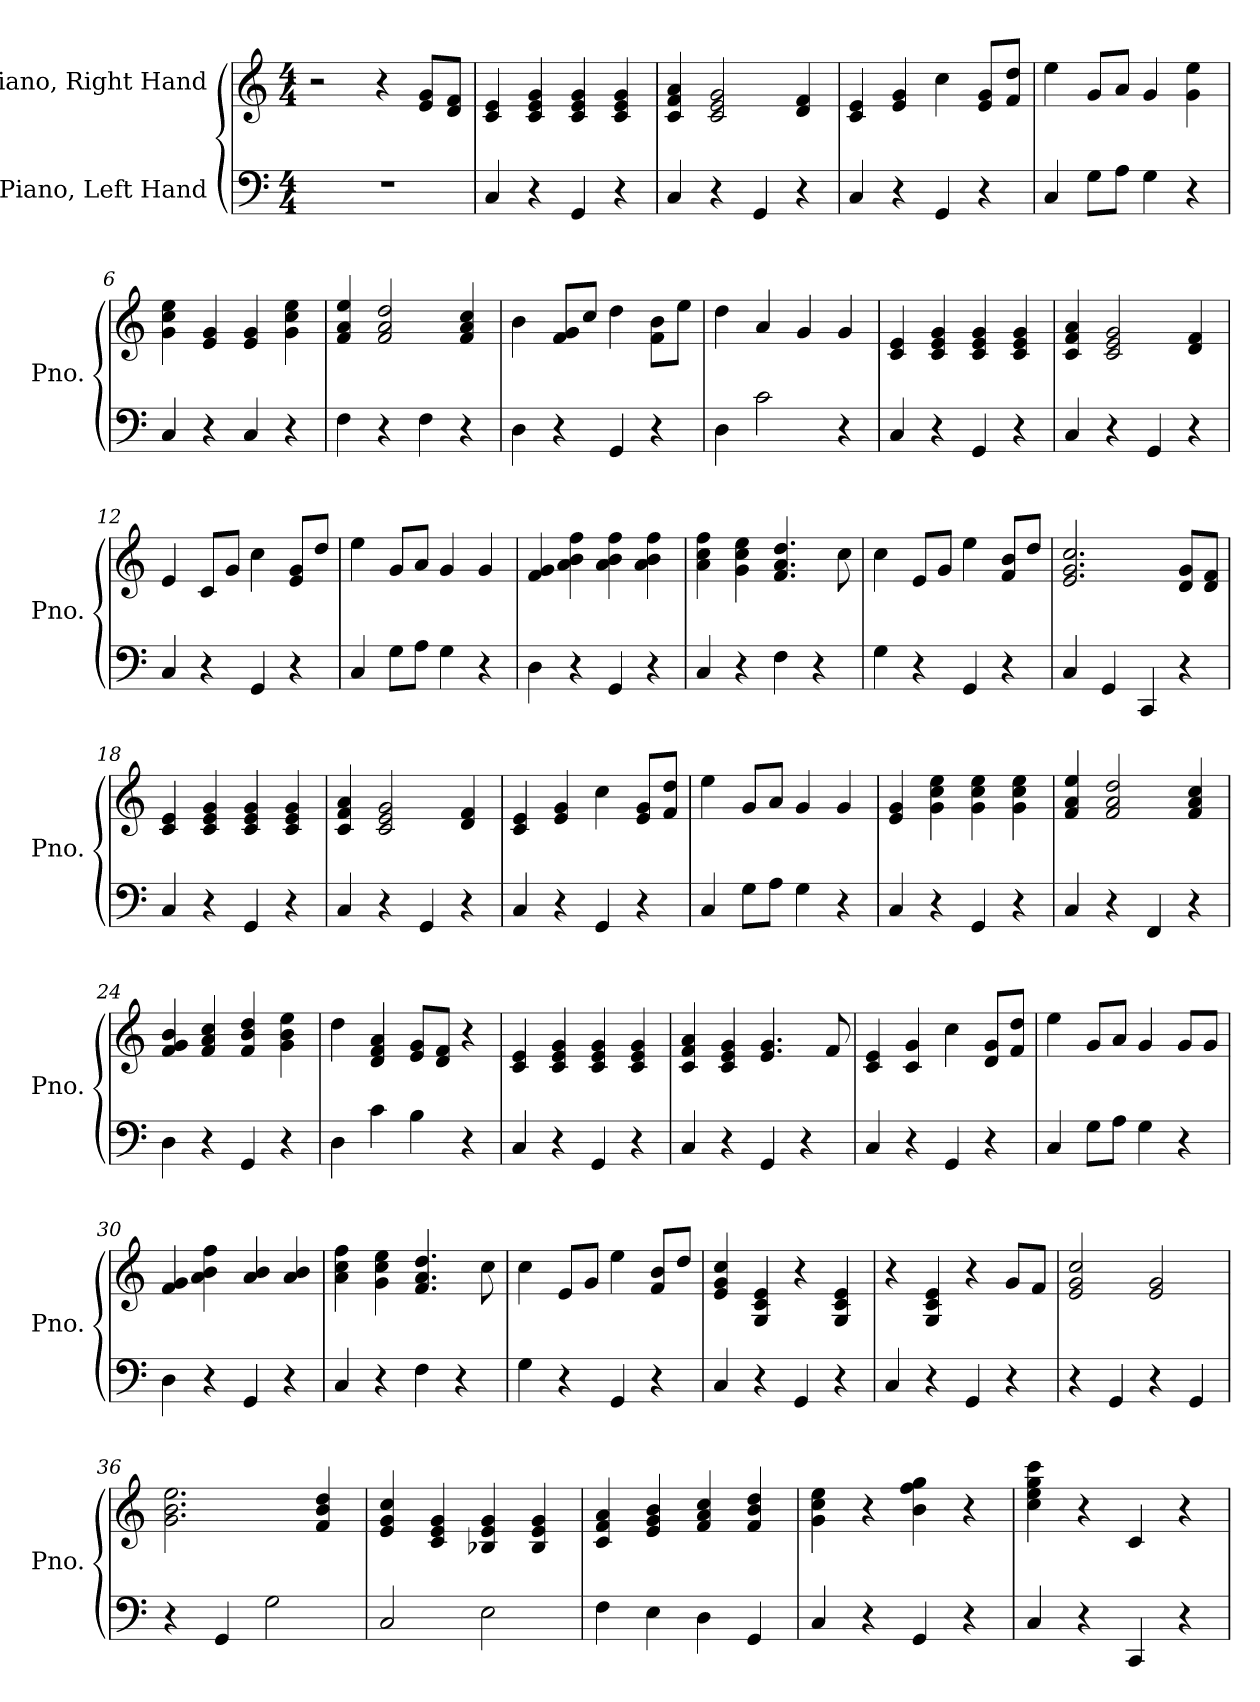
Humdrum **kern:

**kern	**kern
*part2	*part1
*staff2	*staff1
*I"Piano, Left Hand	*I"Piano, Right Hand
*I'Pno.	*I'Pno.
*clefF4	*clefG2
*k[]	*k[]
*M4/4	*M4/4
*MM100	*MM100
=1	=1
1r	2r
.	4r
.	8e/ 8g/L
.	8d/ 8f/J
=2	=2
4C/	4c/ 4e/
4r	4c/ 4e/ 4g/
4GG/	4c/ 4e/ 4g/
4r	4c/ 4e/ 4g/
=3	=3
4C/	4c/ 4f/ 4a/
4r	2c/ 2e/ 2g/
4GG/	.
4r	4d/ 4f/
=4	=4
4C/	4c/ 4e/
4r	4e/ 4g/
4GG/	4cc\
4r	8e/ 8g/L
.	8f/ 8dd/J
=5	=5
4C/	4ee\
8G\L	8g/L
8A\J	8a/J
4G\	4g/
4r	4g\ 4ee\
=6	=6
4C/	4g\ 4cc\ 4ee\
4r	4e/ 4g/
4C/	4e/ 4g/
4r	4g\ 4cc\ 4ee\
!!LO:LB:g=z
=7	=7
4F\	4f/ 4a/ 4ee/
4r	2f/ 2a/ 2dd/
4F\	.
4r	4f/ 4a/ 4cc/
=8	=8
4D\	4b\
4r	8f/ 8g/L
.	8cc/J
4GG/	4dd\
4r	8f\ 8b\L
.	8ee\J
=9	=9
4D\	4dd\
2c\	4a/
.	4g/
4r	4g/
=10	=10
4C/	4c/ 4e/
4r	4c/ 4e/ 4g/
4GG/	4c/ 4e/ 4g/
4r	4c/ 4e/ 4g/
=11	=11
4C/	4c/ 4f/ 4a/
4r	2c/ 2e/ 2g/
4GG/	.
4r	4d/ 4f/
=12	=12
4C/	4e/
4r	8c/L
.	8g/J
4GG/	4cc\
4r	8e/ 8g/L
.	8dd/J
=13	=13
4C/	4ee\
8G\L	8g/L
8A\J	8a/J
4G\	4g/
4r	4g/
!!LO:LB:g=z
=14	=14
4D\	4f/ 4g/
4r	4a\ 4b\ 4ff\
4GG/	4a\ 4b\ 4ff\
4r	4a\ 4b\ 4ff\
=15	=15
4C/	4a\ 4cc\ 4ff\
4r	4g\ 4cc\ 4ee\
4F\	4.f/ 4.a/ 4.dd/
4r	.
.	8cc\
=16	=16
4G\	4cc\
4r	8e/L
.	8g/J
4GG/	4ee\
4r	8f/ 8b/L
.	8dd/J
=17	=17
4C/	2.e/ 2.g/ 2.cc/
4GG/	.
4CC/	.
4r	8d/ 8g/L
.	8d/ 8f/J
=18	=18
4C/	4c/ 4e/
4r	4c/ 4e/ 4g/
4GG/	4c/ 4e/ 4g/
4r	4c/ 4e/ 4g/
=19	=19
4C/	4c/ 4f/ 4a/
4r	2c/ 2e/ 2g/
4GG/	.
4r	4d/ 4f/
=20	=20
4C/	4c/ 4e/
4r	4e/ 4g/
4GG/	4cc\
4r	8e/ 8g/L
.	8f/ 8dd/J
!!LO:LB:g=z
=21	=21
4C/	4ee\
8G\L	8g/L
8A\J	8a/J
4G\	4g/
4r	4g/
=22	=22
4C/	4e/ 4g/
4r	4g\ 4cc\ 4ee\
4GG/	4g\ 4cc\ 4ee\
4r	4g\ 4cc\ 4ee\
=23	=23
4C/	4f/ 4a/ 4ee/
4r	2f/ 2a/ 2dd/
4FF/	.
4r	4f/ 4a/ 4cc/
=24	=24
4D\	4f/ 4g/ 4b/
4r	4f/ 4a/ 4cc/
4GG/	4f/ 4b/ 4dd/
4r	4g\ 4b\ 4ee\
=25	=25
4D\	4dd\
4c\	4d/ 4f/ 4a/
4B\	8e/ 8g/L
.	8d/ 8f/J
4r	4r
=26	=26
4C/	4c/ 4e/
4r	4c/ 4e/ 4g/
4GG/	4c/ 4e/ 4g/
4r	4c/ 4e/ 4g/
=27	=27
4C/	4c/ 4f/ 4a/
4r	4c/ 4e/ 4g/
4GG/	4.e/ 4.g/
4r	.
.	8f/
!!LO:LB:g=z
=28	=28
4C/	4c/ 4e/
4r	4c/ 4g/
4GG/	4cc\
4r	8d/ 8g/L
.	8f/ 8dd/J
=29	=29
4C/	4ee\
8G\L	8g/L
8A\J	8a/J
4G\	4g/
4r	8g/L
.	8g/J
=30	=30
4D\	4f/ 4g/
4r	4a\ 4b\ 4ff\
4GG/	4a/ 4b/
4r	4a/ 4b/
=31	=31
4C/	4a\ 4cc\ 4ff\
4r	4g\ 4cc\ 4ee\
4F\	4.f/ 4.a/ 4.dd/
4r	.
.	8cc\
=32	=32
4G\	4cc\
4r	8e/L
.	8g/J
4GG/	4ee\
4r	8f/ 8b/L
.	8dd/J
=33	=33
4C/	4e/ 4g/ 4cc/
4r	4G/ 4c/ 4e/
4GG/	4r
4r	4G/ 4c/ 4e/
=34	=34
4C/	4r
4r	4G/ 4c/ 4e/
4GG/	4r
4r	8g/L
.	8f/J
!!LO:LB:g=z
=35	=35
4r	2e/ 2g/ 2cc/
4GG/	.
4r	2e/ 2g/
4GG/	.
=36	=36
4r	2.g\ 2.b\ 2.ee\
4GG/	.
2G\	.
.	4f/ 4b/ 4dd/
=37	=37
2C/	4e/ 4g/ 4cc/
.	4c/ 4e/ 4g/
2E\	4B-X/ 4e/ 4g/
.	4B-/ 4e/ 4g/
=38	=38
4F\	4c/ 4f/ 4a/
4E\	4e/ 4g/ 4b/
4D\	4f/ 4a/ 4cc/
4GG/	4f/ 4b/ 4dd/
=39	=39
4C/	4g\ 4cc\ 4ee\
4r	4r
4GG/	4b\ 4ff\ 4gg\
4r	4r
=40	=40
4C/	4cc\ 4ee\ 4gg\ 4ccc\
4r	4r
4CC/	4c/
4r	4r
=	=
*-	*-
